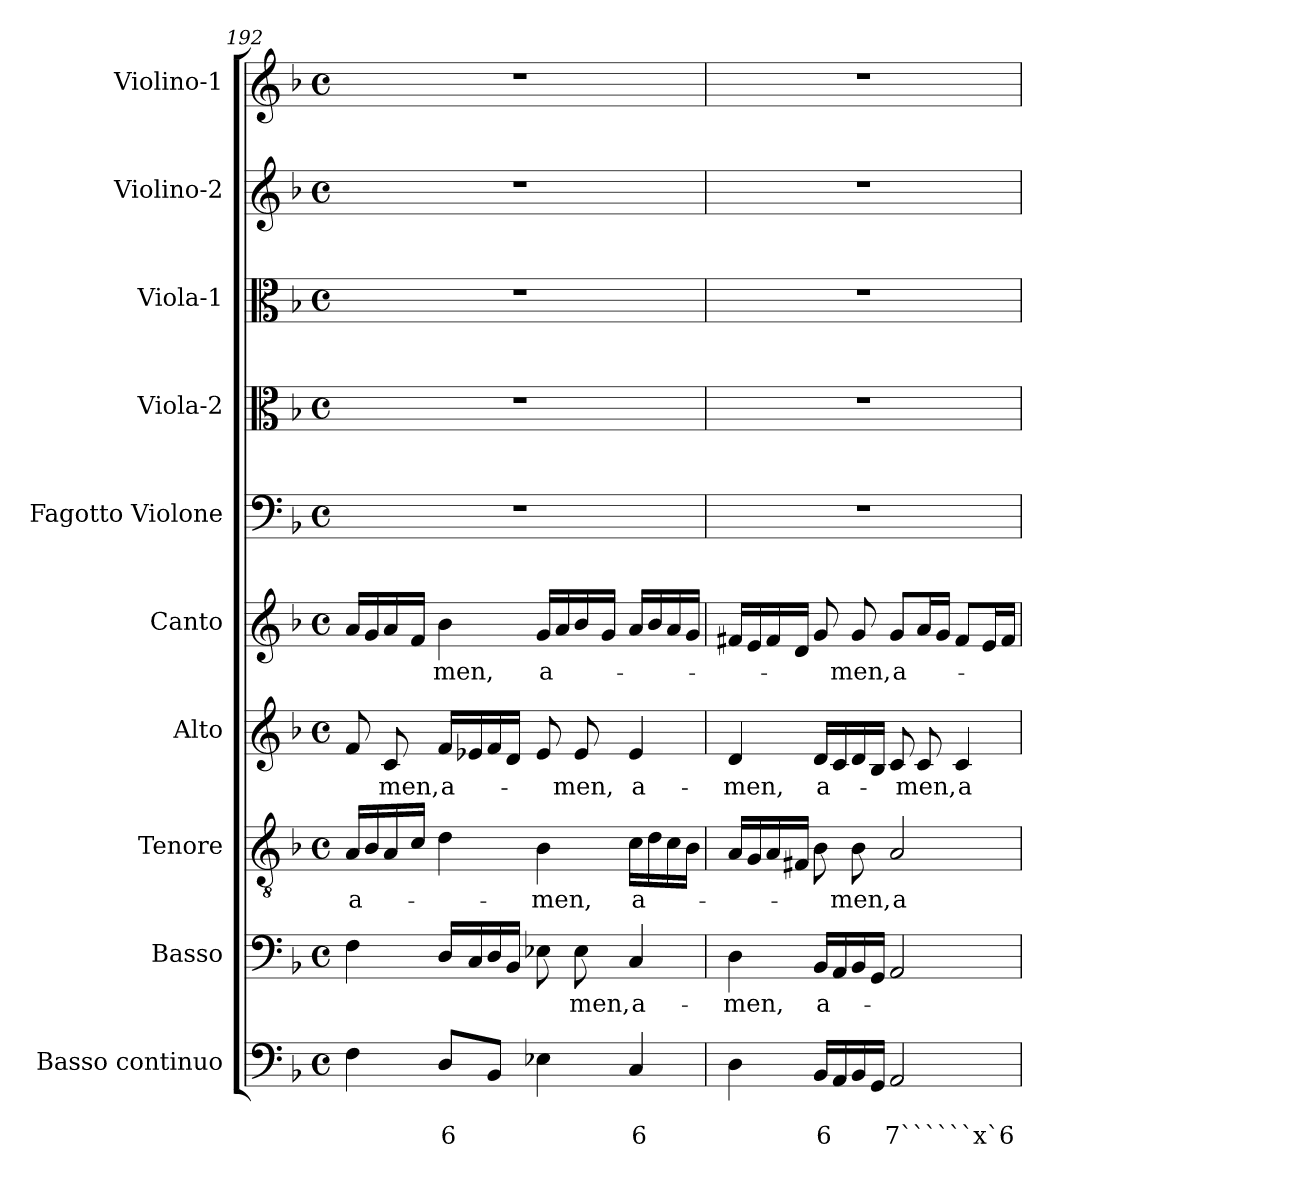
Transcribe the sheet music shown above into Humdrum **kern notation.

**kern	**text	**text	**kern	**text	**kern	**text	**kern	**text	**kern	**text	**kern	**kern	**kern	**kern	**kern
*part10	*part10	*part10	*part9	*part9	*part8	*part8	*part7	*part7	*part6	*part6	*part5	*part4	*part3	*part2	*part1
*staff10	*staff10	*staff10	*staff9	*staff9	*staff8	*staff8	*staff7	*staff7	*staff6	*staff6	*staff5	*staff4	*staff3	*staff2	*staff1
*I"Basso continuo	*	*	*I"Basso	*	*I"Tenore	*	*I"Alto	*	*I"Canto	*	*I"Fagotto Violone	*I"Viola-2	*I"Viola-1	*I"Violino-2	*I"Violino-1
*clefF4	*	*	*clefF4	*	*clefGv2	*	*clefG2	*	*clefG2	*	*clefF4	*clefC3	*clefC3	*clefG2	*clefG2
*k[b-]	*	*	*k[b-]	*	*k[b-]	*	*k[b-]	*	*k[b-]	*	*k[b-]	*k[b-]	*k[b-]	*k[b-]	*k[b-]
*F:	*	*	*F:	*	*F:	*	*F:	*	*F:	*	*F:	*F:	*F:	*F:	*F:
*M4/4	*	*	*M4/4	*	*M4/4	*	*M4/4	*	*M4/4	*	*M4/4	*M4/4	*M4/4	*M4/4	*M4/4
*met(c)	*	*	*met(c)	*	*met(c)	*	*met(c)	*	*met(c)	*	*met(c)	*met(c)	*met(c)	*met(c)	*met(c)
=192	=192	=192	=192	=192	=192	=192	=192	=192	=192	=192	=192	=192	=192	=192	=192
!	!	!	!	!	!	!LO:LY:b	!	!	!	!	!	!	!	!	!
4F\	.	.	4F\	.	16A/LL	a-	8f/	.	16a/LL	.	1r	1r	1r	1r	1r
.	.	.	.	.	16B-/	.	.	.	16g/	.	.	.	.	.	.
!	!	!	!	!	!	!	!	!LO:LY:b	!	!	!	!	!	!	!
.	.	.	.	.	16A/	.	8c/	-men,	16a/	.	.	.	.	.	.
.	.	.	.	.	16c/JJ	.	.	.	16f/JJ	.	.	.	.	.	.
!	!	!LO:LY:b	!	!	!	!	!	!	!	!	!	!	!	!	!
!	!	!	!	!	!	!	!	!LO:LY:b	!	!	!	!	!	!	!
!	!	!	!	!	!	!	!	!	!	!LO:LY:b	!	!	!	!	!
8D/L	.	6	16D/LL	.	4d\	.	16f/LL	a-	4b-\	-men,	.	.	.	.	.
.	.	.	16C/	.	.	.	16e-X/	.	.	.	.	.	.	.	.
8BB-/J	.	.	16D/	.	.	.	16f/	.	.	.	.	.	.	.	.
.	.	.	16BB-/JJ	.	.	.	16d/JJ	.	.	.	.	.	.	.	.
!	!	!	!	!	!	!LO:LY:b	!	!	!	!	!	!	!	!	!
!	!	!	!	!	!	!	!	!	!	!LO:LY:b	!	!	!	!	!
4E-X\	.	.	8E-X\	.	4B-\	-men,	8e-/	.	16g/LL	a-	.	.	.	.	.
.	.	.	.	.	.	.	.	.	16a/	.	.	.	.	.	.
!	!	!	!	!LO:LY:b	!	!	!	!	!	!	!	!	!	!	!
!	!	!	!	!	!	!	!	!LO:LY:b	!	!	!	!	!	!	!
.	.	.	8E-\	-men,	.	.	8e-/	-men,	16b-/	.	.	.	.	.	.
.	.	.	.	.	.	.	.	.	16g/JJ	.	.	.	.	.	.
!	!	!LO:LY:b	!	!	!	!	!	!	!	!	!	!	!	!	!
!	!	!	!	!LO:LY:b	!	!	!	!	!	!	!	!	!	!	!
!	!	!	!	!	!	!LO:LY:b	!	!	!	!	!	!	!	!	!
!	!	!	!	!	!	!	!	!LO:LY:b	!	!	!	!	!	!	!
4C/	.	6	4C/	a-	16c\LL	a-	4e-/	a-	16a/LL	.	.	.	.	.	.
.	.	.	.	.	16d\	.	.	.	16b-/	.	.	.	.	.	.
.	.	.	.	.	16c\	.	.	.	16a/	.	.	.	.	.	.
.	.	.	.	.	16B-\JJ	.	.	.	16g/JJ	.	.	.	.	.	.
=193	=193	=193	=193	=193	=193	=193	=193	=193	=193	=193	=193	=193	=193	=193	=193
!	!	!	!	!LO:LY:b	!	!	!	!	!	!	!	!	!	!	!
!	!	!	!	!	!	!	!	!LO:LY:b	!	!	!	!	!	!	!
4D\	.	.	4D\	-men,	16A/LL	.	4d/	-men,	16f#X/LL	.	1r	1r	1r	1r	1r
.	.	.	.	.	16G/	.	.	.	16e/	.	.	.	.	.	.
.	.	.	.	.	16A/	.	.	.	16f#/	.	.	.	.	.	.
.	.	.	.	.	16F#X/JJ	.	.	.	16d/JJ	.	.	.	.	.	.
!	!	!LO:LY:b	!	!	!	!	!	!	!	!	!	!	!	!	!
!	!	!	!	!LO:LY:b	!	!	!	!	!	!	!	!	!	!	!
!	!	!	!	!	!	!	!	!LO:LY:b	!	!	!	!	!	!	!
16BB-/LL	.	6	16BB-/LL	a-	8B-\	.	16d/LL	a-	8g/	.	.	.	.	.	.
16AA/	.	.	16AA/	.	.	.	16c/	.	.	.	.	.	.	.	.
!	!	!	!	!	!	!LO:LY:b	!	!	!	!	!	!	!	!	!
!	!	!	!	!	!	!	!	!	!	!LO:LY:b	!	!	!	!	!
16BB-/	.	.	16BB-/	.	8B-\	-men,	16d/	.	8g/	-men,	.	.	.	.	.
16GG/JJ	.	.	16GG/JJ	.	.	.	16B-/JJ	.	.	.	.	.	.	.	.
!	!	!LO:LY:b	!	!	!	!	!	!	!	!	!	!	!	!	!
!	!	!	!	!	!	!LO:LY:b	!	!	!	!	!	!	!	!	!
!	!	!	!	!	!	!	!	!	!	!LO:LY:b	!	!	!	!	!
2AA/	.	7``````x`6	2AA/	.	2A/	a-	8c/	.	8g/L	a-	.	.	.	.	.
!	!	!	!	!	!	!	!	!LO:LY:b	!	!	!	!	!	!	!
.	.	.	.	.	.	.	8c/	-men,	16a/L	.	.	.	.	.	.
.	.	.	.	.	.	.	.	.	16g/JJ	.	.	.	.	.	.
!	!	!	!	!	!	!	!	!LO:LY:b	!	!	!	!	!	!	!
.	.	.	.	.	.	.	4c/	a-	8f#/L	.	.	.	.	.	.
.	.	.	.	.	.	.	.	.	16e/L	.	.	.	.	.	.
.	.	.	.	.	.	.	.	.	16f#/JJ	.	.	.	.	.	.
=	=	=	=	=	=	=	=	=	=	=	=	=	=	=	=
*-	*-	*-	*-	*-	*-	*-	*-	*-	*-	*-	*-	*-	*-	*-	*-
